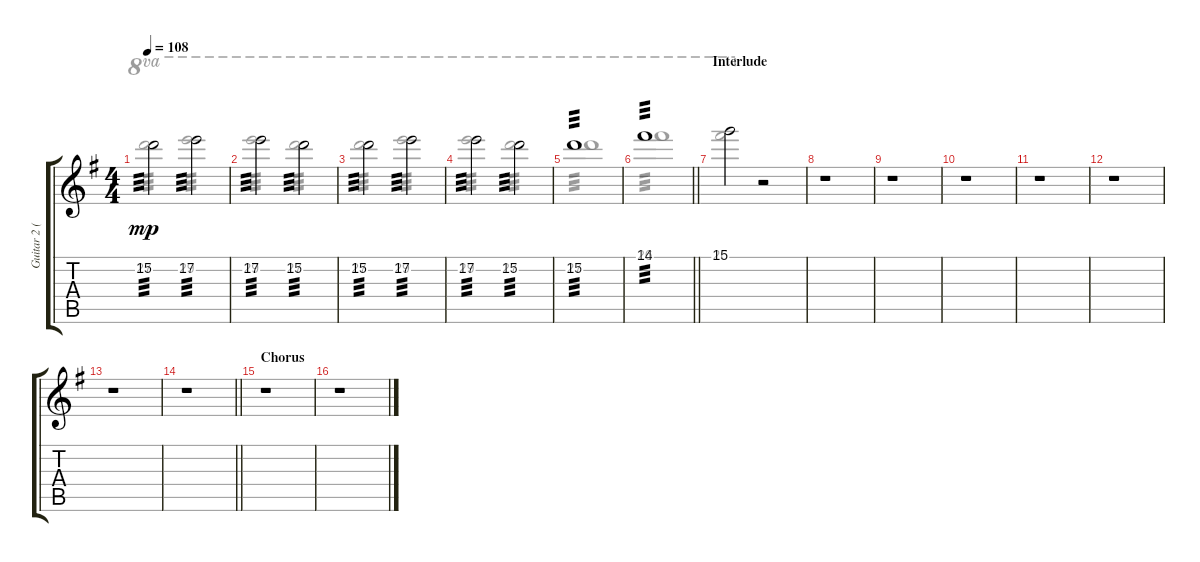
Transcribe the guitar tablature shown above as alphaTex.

\track ("Guitar 2 (clean) [+1 oct.]" "Guitar 2 (") {instrument electricguitarclean}
\staff {score tabs}
\tuning (E4 B3 G3 D3 A2 E2) {hide}
\voice
\ts (4 4)
\tempo 108
\clef g2
\ks eminor
15.2.2{tp 3 dy mp beam Down} 17.2.2{tp 3 beam Down} |
17.2.2{tp 3 beam Down} 15.2.2{tp 3 beam Down} |
15.2.2{tp 3 beam Down} 17.2.2{tp 3 beam Down} |
17.2.2{tp 3 beam Down} 15.2.2{tp 3 beam Down} |
15.2.1{tp 3} |
\barLineRight lightlight
14.1.1{tp 3} |
\section ("" "Interlude")
15.1.2{beam Down} r.2 |
r.1 |
r.1 |
r.1 |
r.1 |
r.1 |
r.1 |
\barLineRight lightlight
r.1 |
\section ("" "Chorus")
r.1 |
r.1
\voice
\clef g2
\ottava regular
\simile none
\ks eminor
27.2.2{ot 8va tp 3 dy mp} 29.2.2{ot 8va tp 3} |
29.2.2{ot 8va tp 3} 27.2.2{ot 8va tp 3} |
27.2.2{ot 8va tp 3} 29.2.2{ot 8va tp 3} |
29.2.2{ot 8va tp 3} 27.2.2{ot 8va tp 3} |
27.2.1{ot 8va tp 3} |
\barLineRight lightlight
26.1.1{ot 8va tp 3} |
26.1.2{ot 8va} r.2 |
|
|
|
|
|
|
\barLineRight lightlight
|
|
